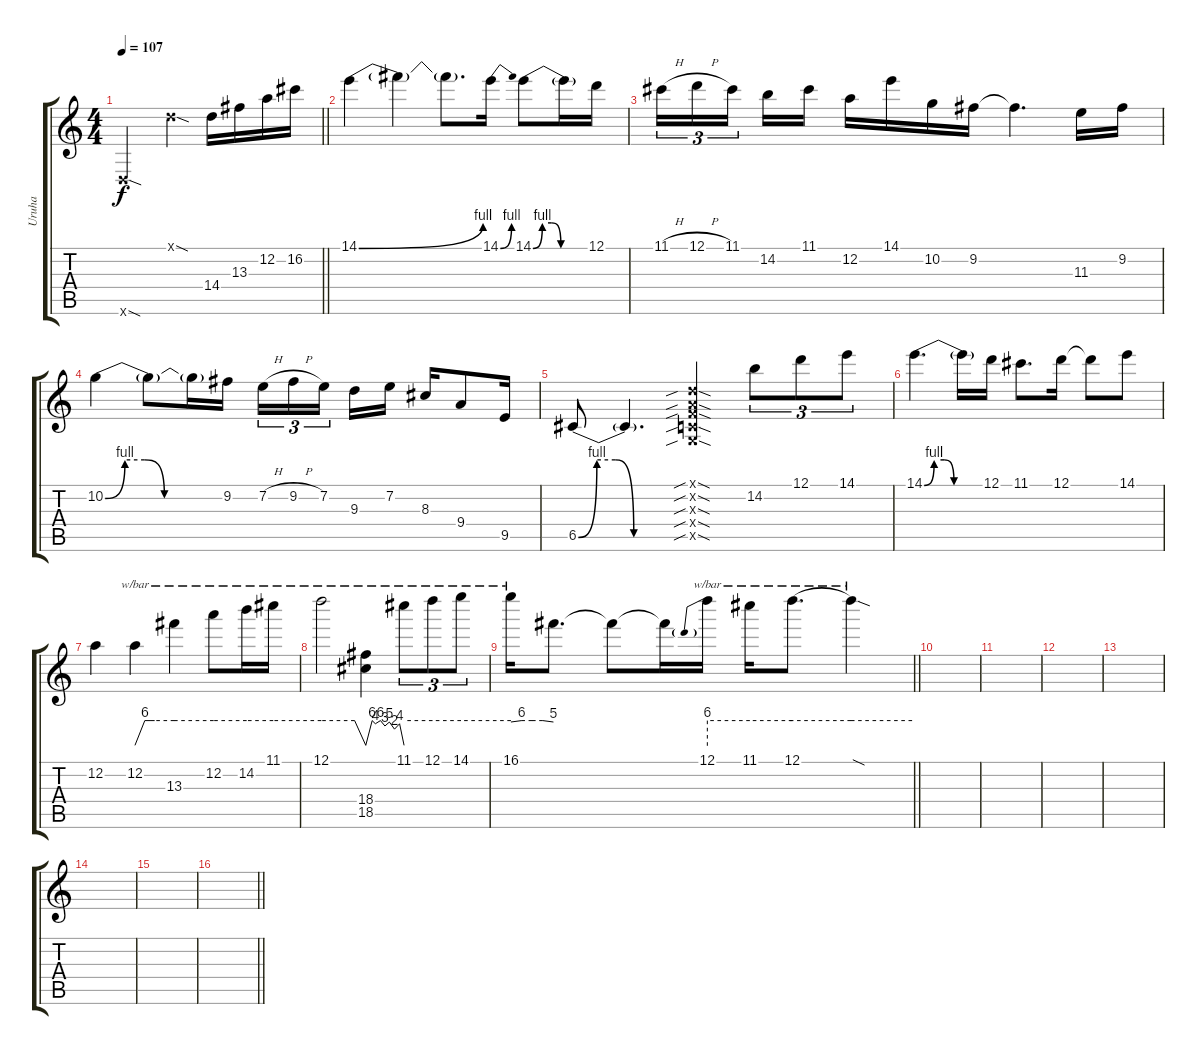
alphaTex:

\track ("Uruha" "Uruha") {instrument distortionguitar}
\staff {score tabs}
\tuning (D4 A3 F3 C3 G2 D2) {hide}
\ts (4 4)
\tempo 107
\clef g2
\barLineRight lightlight
\ks c
0.6{sod x}.2{dy f volume 13} 0.1{sod x}.4 14.4.16 13.3.16 12.2.16 16.2.16 |
14.1{be (bend 0 0 60 4)}.4 14.1{t}.4 14.1{t}.8{d} 14.1{be (bend 0 0 60 4)}.16 14.1{be (custom 0 0 10 4 20 4 30 0 60 0)}.8 14.1{t}.16 12.1.16 |
11.1{h}.16{tu (3 2)} 12.1{h}.16{tu (3 2)} 11.1.16{tu (3 2) beam splitsecondary} 14.2.16 11.1.16 12.2.16 14.1.16 10.2.16 9.2.16 9.2{t}.4{d} 11.3.16 9.2.16 |
10.2{be (custom 0 0 10 4 20 4 30 0 60 0)}.4 10.2{t}.8 10.2{t}.16 9.2.16 7.2{h}.16{tu (3 2)} 9.2{h}.16{tu (3 2)} 7.2.16{tu (3 2) beam splitsecondary} 9.3.16 7.2.16 8.3.16 9.4.8 9.5.16 |
6.5{be (custom 0 0 10 4 20 4 30 0 60 0)}.8 6.5{t}.4{d} (0.1{sib sod x} 0.2{sib sod x} 0.3{sib sod x} 0.4{sib sod x} 0.5{sib sod x}).4 14.2.8{tu (3 2)} 12.1.8{tu (3 2)} 14.1.8{tu (3 2)} |
14.1{be (custom 0 0 10 4 20 4 30 0 60 0)}.4{d} 14.1{t}.16 12.1.16 11.1.8{d} 12.1.16 12.1{t}.8 14.1.8 |
12.2.4 12.2.4{tbe (custom default 0 0 15 24 23 24 30 24 60 24)} 13.3.4{tbe (hold default 0 24 60 24)} 12.2.8{tbe (hold default 0 24 60 24)} 14.2.16{tbe (hold default 0 24 60 24)} 11.1.16{tbe (hold default 0 24 60 24)} |
12.1.2{tbe (custom default 0 24 45 24 60 0)} (18.4 18.5).4{tbe (custom default 0 0 10 24 15 16 23 24 30 12 37 20 45 8 53 16 60 0) instrument guitarharmonics} 11.1.8{tu (3 2) tbe (hold default 0 24 60 24) instrument distortionguitar} 12.1.8{tu (3 2) tbe (hold default 0 24 60 24)} 14.1.8{tu (3 2) tbe (hold default 0 24 60 24)} |
\barLineRight lightlight
16.1.16{tbe (custom default 0 20 15 24 30 24 45 24 60 20)} 16.1{t}.8{d} 16.1{t}.8 16.1{t}.16 12.1.16{tbe (predive default 0 24 60 24)} 11.1.16{tbe (hold default 0 24 60 24)} 12.1.8{d tbe (hold default 0 24 60 24)} 12.1{sod t}.4{tbe (hold default 0 24 60 24)} |
|
|
|
|
|
|
\barLineRight lightlight
